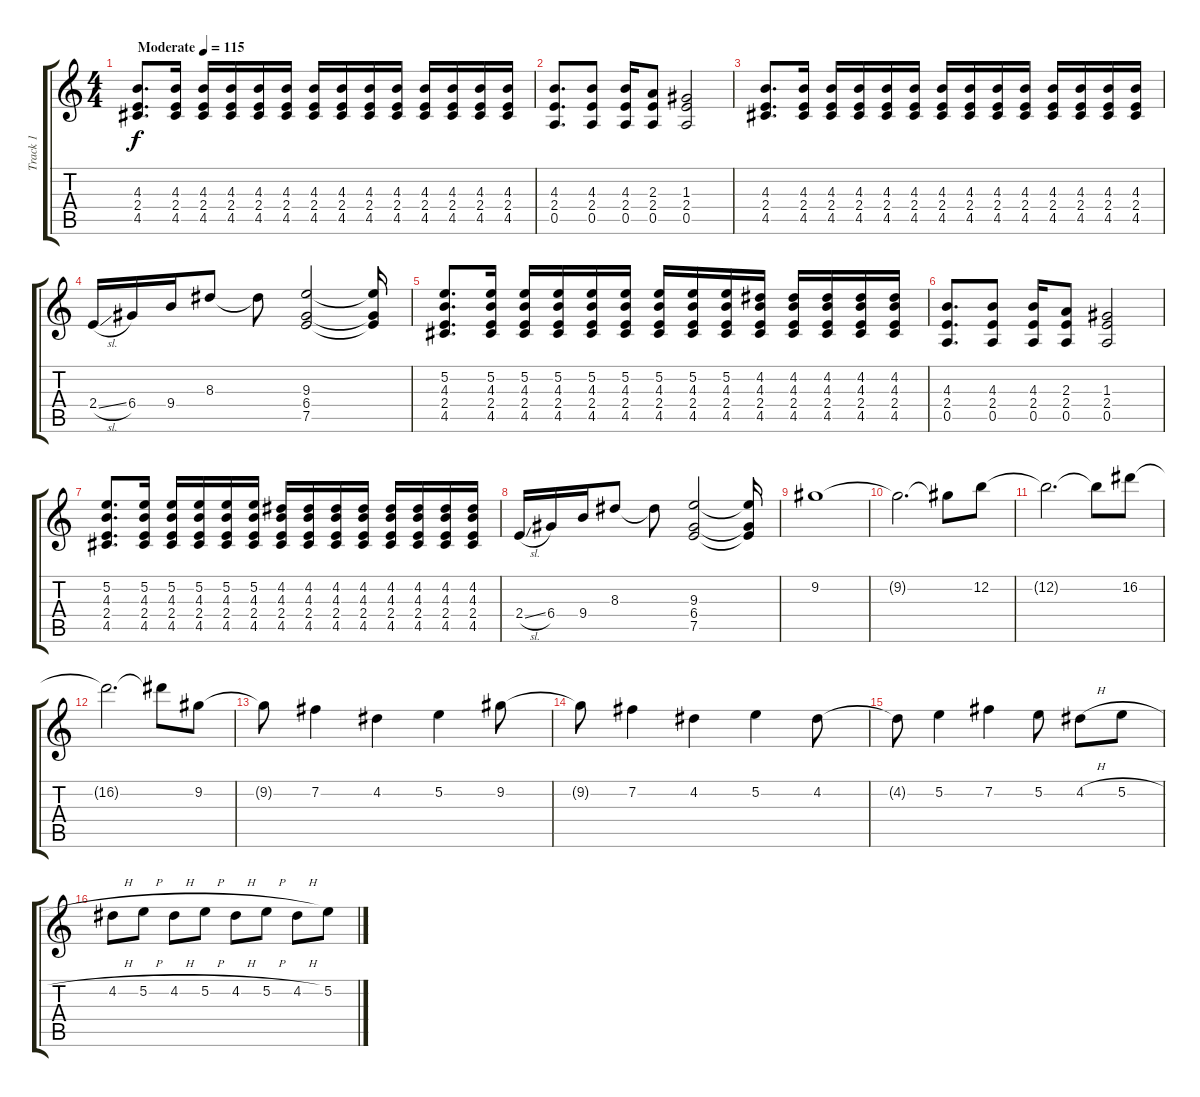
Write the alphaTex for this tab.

\track ("Track 1" "Track 1") {instrument electricguitarclean}
\staff {score tabs}
\tuning (E4 B3 G3 D3 A2 E2) {hide}
\ts (4 4)
\tempo (115 "Moderate")
\clef g2
\ks c
(4.3 2.4 4.5).8{d dy f instrument electricguitarclean} (4.3 2.4 4.5).16 (4.3 2.4 4.5).16 (4.3 2.4 4.5).16 (4.3 2.4 4.5).16 (4.3 2.4 4.5).16 (4.3 2.4 4.5).16 (4.3 2.4 4.5).16 (4.3 2.4 4.5).16 (4.3 2.4 4.5).16 (4.3 2.4 4.5).16 (4.3 2.4 4.5).16 (4.3 2.4 4.5).16 (4.3 2.4 4.5).16 |
(4.3 2.4 0.5).8{d} (4.3 2.4 0.5).8 (4.3 2.4 0.5).16 (2.3 2.4 0.5).8 (1.3 2.4 0.5).2 |
(4.3 2.4 4.5).8{d} (4.3 2.4 4.5).16 (4.3 2.4 4.5).16 (4.3 2.4 4.5).16 (4.3 2.4 4.5).16 (4.3 2.4 4.5).16 (4.3 2.4 4.5).16 (4.3 2.4 4.5).16 (4.3 2.4 4.5).16 (4.3 2.4 4.5).16 (4.3 2.4 4.5).16 (4.3 2.4 4.5).16 (4.3 2.4 4.5).16 (4.3 2.4 4.5).16 |
2.4{sl}.16 6.4.16 9.4.16 8.3.8 8.3{t}.8 (9.3 6.4 7.5).2 (9.3{t} 6.4{t} 7.5{t}).16 |
(5.2 4.3 2.4 4.5).8{d} (5.2 4.3 2.4 4.5).16 (5.2 4.3 2.4 4.5).16 (5.2 4.3 2.4 4.5).16 (5.2 4.3 2.4 4.5).16 (5.2 4.3 2.4 4.5).16 (5.2 4.3 2.4 4.5).16 (5.2 4.3 2.4 4.5).16 (5.2 4.3 2.4 4.5).16 (4.2 4.3 2.4 4.5).16 (4.2 4.3 2.4 4.5).16 (4.2 4.3 2.4 4.5).16 (4.2 4.3 2.4 4.5).16 (4.2 4.3 2.4 4.5).16 |
(4.3 2.4 0.5).8{d} (4.3 2.4 0.5).8 (4.3 2.4 0.5).16 (2.3 2.4 0.5).8 (1.3 2.4 0.5).2 |
(5.2 4.3 2.4 4.5).8{d} (5.2 4.3 2.4 4.5).16 (5.2 4.3 2.4 4.5).16 (5.2 4.3 2.4 4.5).16 (5.2 4.3 2.4 4.5).16 (5.2 4.3 2.4 4.5).16 (4.2 4.3 2.4 4.5).16 (4.2 4.3 2.4 4.5).16 (4.2 4.3 2.4 4.5).16 (4.2 4.3 2.4 4.5).16 (4.2 4.3 2.4 4.5).16 (4.2 4.3 2.4 4.5).16 (4.2 4.3 2.4 4.5).16 (4.2 4.3 2.4 4.5).16 |
2.4{sl}.16 6.4.16 9.4.16 8.3.8 8.3{t}.8 (9.3 6.4 7.5).2 (9.3{t} 6.4{t} 7.5{t}).16 |
9.2.1 |
9.2{t}.2{d} 9.2{t}.8 12.2.8 |
12.2{t}.2{d} 12.2{t}.8 16.2.8 |
16.2{t}.2{d} 16.2{t}.8 9.2.8 |
9.2{t}.8 7.2.4 4.2.4 5.2.4 9.2.8 |
9.2{t}.8 7.2.4 4.2.4 5.2.4 4.2.8 |
4.2{t}.8 5.2.4 7.2.4 5.2.8 4.2{h}.8 5.2{h}.8 |
4.2{h}.8 5.2{h}.8 4.2{h}.8 5.2{h}.8 4.2{h}.8 5.2{h}.8 4.2{h}.8 5.2.8
